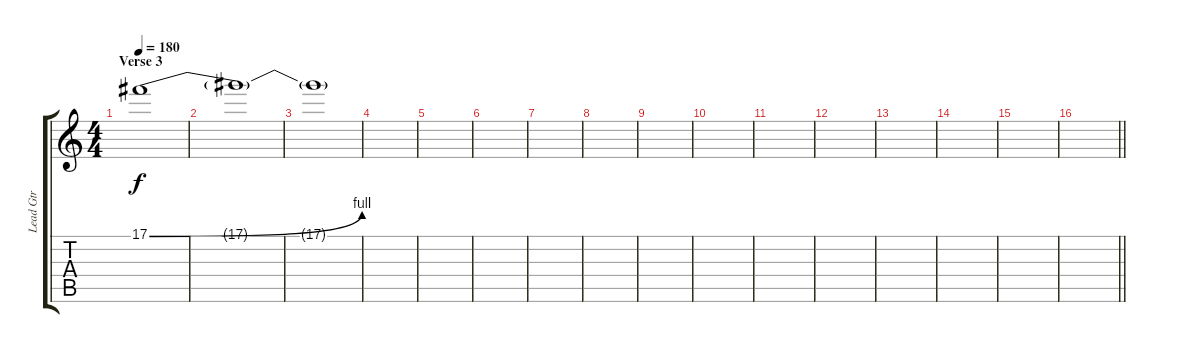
\track ("Lead Gtr" "Lead Gtr") {instrument distortionguitar}
\staff {score tabs}
\tuning (Db4 Ab3 E3 B2 Gb2 Db2) {hide}
\ts (4 4)
\section ("" "Verse 3")
\tempo 180
\clef g2
\ks c
17.1{be (bend 0 0 60 4)}.1{dy f} |
17.1{t}.1{volume 0} |
17.1{t}.1 |
|
|
|
|
|
|
|
|
|
|
|
|
\barLineRight lightlight
